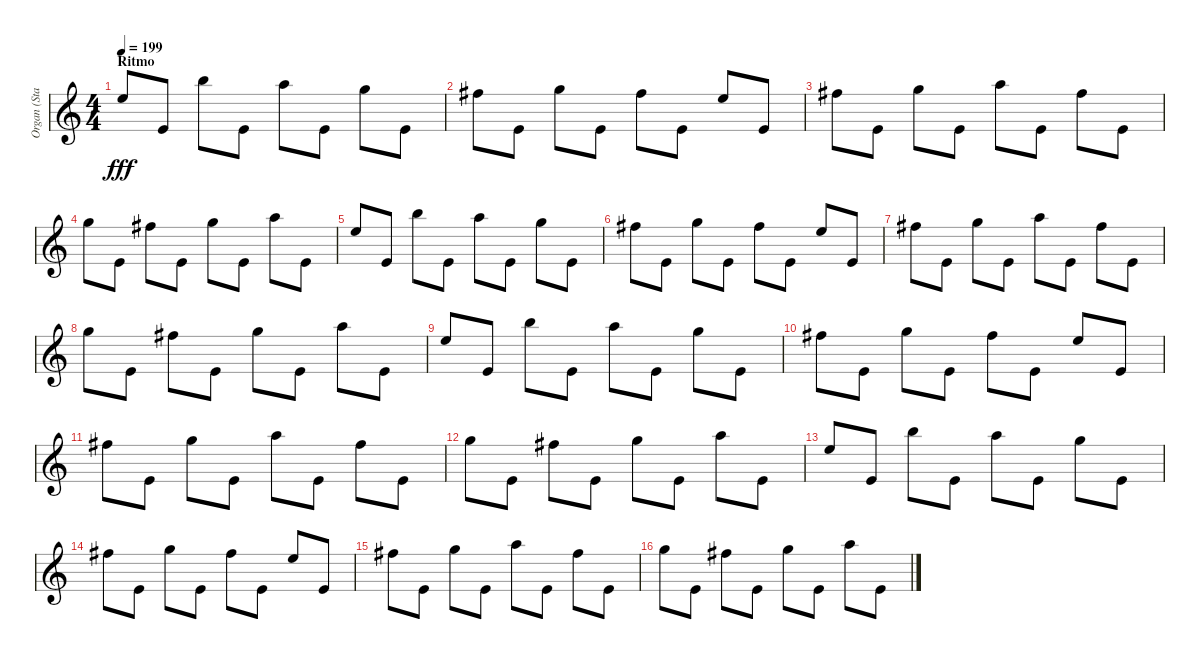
\track ("Organ (Staff 1)" "Organ (Sta") {instrument churchorgan}
\staff {score}
\tuning (E4 B3 G3 D3 A2 E2 B1) {hide}
\ts (4 4)
\section ("" "Ritmo")
\tempo 199
\clef g2
\ks c
12.1.8{dy fff} 0.1.8 19.1.8 0.1.8 17.1.8 0.1.8 15.1.8 0.1.8 |
14.1.8 0.1.8 15.1.8 0.1.8 14.1.8 0.1.8 12.1.8 0.1.8 |
14.1.8 0.1.8 15.1.8 0.1.8 17.1.8 0.1.8 14.1.8 0.1.8 |
15.1.8 0.1.8 14.1.8 0.1.8 15.1.8 0.1.8 17.1.8 0.1.8 |
12.1.8 0.1.8 19.1.8 0.1.8 17.1.8 0.1.8 15.1.8 0.1.8 |
14.1.8 0.1.8 15.1.8 0.1.8 14.1.8 0.1.8 12.1.8 0.1.8 |
14.1.8 0.1.8 15.1.8 0.1.8 17.1.8 0.1.8 14.1.8 0.1.8 |
15.1.8 0.1.8 14.1.8 0.1.8 15.1.8 0.1.8 17.1.8 0.1.8 |
12.1.8 0.1.8 19.1.8 0.1.8 17.1.8 0.1.8 15.1.8 0.1.8 |
14.1.8 0.1.8 15.1.8 0.1.8 14.1.8 0.1.8 12.1.8 0.1.8 |
14.1.8 0.1.8 15.1.8 0.1.8 17.1.8 0.1.8 14.1.8 0.1.8 |
15.1.8 0.1.8 14.1.8 0.1.8 15.1.8 0.1.8 17.1.8 0.1.8 |
12.1.8 0.1.8 19.1.8 0.1.8 17.1.8 0.1.8 15.1.8 0.1.8 |
14.1.8 0.1.8 15.1.8 0.1.8 14.1.8 0.1.8 12.1.8 0.1.8 |
14.1.8 0.1.8 15.1.8 0.1.8 17.1.8 0.1.8 14.1.8 0.1.8 |
15.1.8 0.1.8 14.1.8 0.1.8 15.1.8 0.1.8 17.1.8 0.1.8
